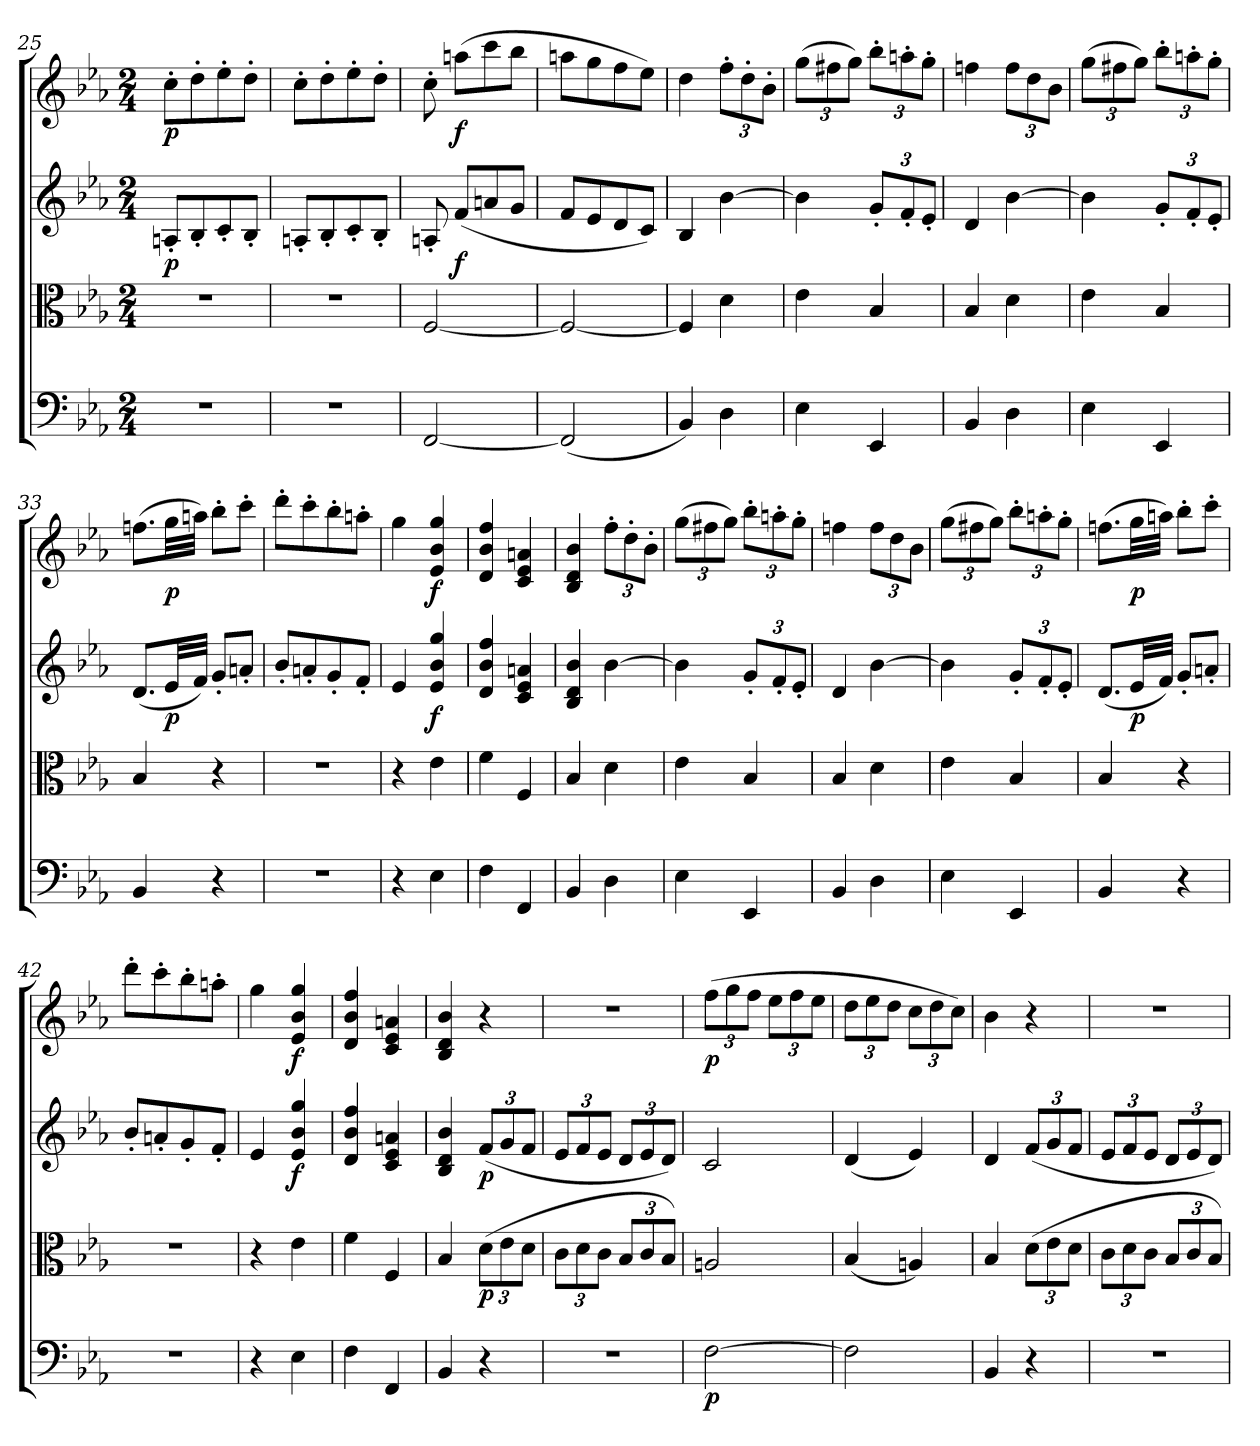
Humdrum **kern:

**kern	**dynam	**kern	**dynam	**kern	**dynam	**kern	**dynam
*part4	*part4	*part3	*part3	*part2	*part2	*part1	*part1
*staff4	*staff4	*staff3	*staff3	*staff2	*staff2	*staff1	*staff1
*clefF4	*	*clefC3	*	*clefG2	*	*clefG2	*
*k[b-e-a-]	*	*k[b-e-a-]	*	*k[b-e-a-]	*	*k[b-e-a-]	*
*E-:	*	*E-:	*	*E-:	*	*E-:	*
*M2/4	*	*M2/4	*	*M2/4	*	*M2/4	*
=25	=25	=25	=25	=25	=25	=25	=25
2r	.	2r	.	8An'/L	p	8cc'\L	p
.	.	.	.	8B-'/	.	8dd'\	.
.	.	.	.	8c'/	.	8ee-'\	.
.	.	.	.	8B-'/J	.	8dd'\J	.
=26	=26	=26	=26	=26	=26	=26	=26
2r	.	2r	.	8An'/L	.	8cc'\L	.
.	.	.	.	8B-'/	.	8dd'\	.
.	.	.	.	8c'/	.	8ee-'\	.
.	.	.	.	8B-'/J	.	8dd'\J	.
=27	=27	=27	=27	=27	=27	=27	=27
[2FF/	.	[2F/	.	8An'/	.	8cc'\	.
.	.	.	.	(8f/L	f	(8aan\L	f
.	.	.	.	8an/	.	8ccc\	.
.	.	.	.	8g/J	.	8bb-\J	.
=28	=28	=28	=28	=28	=28	=28	=28
(2FF/]	.	2F/_	.	8f/L	.	8aan\L	.
.	.	.	.	8e-/	.	8gg\	.
.	.	.	.	8d/	.	8ff\	.
.	.	.	.	8c/J)	.	8ee-\J)	.
=29	=29	=29	=29	=29	=29	=29	=29
4BB-/)	.	4F/]	.	4B-/	.	4dd\	.
4D\	.	4d\	.	[4b-\	.	12ff'\L	.
.	.	.	.	.	.	12dd'\	.
.	.	.	.	.	.	12b-'\J	.
=30	=30	=30	=30	=30	=30	=30	=30
4E-\	.	4e-\	.	4b-\]	.	(12gg\L	.
.	.	.	.	.	.	12ff#X\	.
.	.	.	.	.	.	12gg\J)	.
4EE-/	.	4B-/	.	12g'/L	.	12bb-'\L	.
.	.	.	.	12f'/	.	12aan'\	.
.	.	.	.	12e-'/J	.	12gg'\J	.
=31	=31	=31	=31	=31	=31	=31	=31
4BB-/	.	4B-/	.	4d/	.	4ffn\	.
4D\	.	4d\	.	[4b-\	.	12ff\L	.
.	.	.	.	.	.	12dd\	.
.	.	.	.	.	.	12b-\J	.
=32	=32	=32	=32	=32	=32	=32	=32
4E-\	.	4e-\	.	4b-\]	.	(12gg\L	.
.	.	.	.	.	.	12ff#X\	.
.	.	.	.	.	.	12gg\J)	.
4EE-/	.	4B-/	.	12g'/L	.	12bb-'\L	.
.	.	.	.	12f'/	.	12aan'\	.
.	.	.	.	12e-'/J	.	12gg'\J	.
=33	=33	=33	=33	=33	=33	=33	=33
4BB-/	.	4B-/	.	(8.d/L	.	(8.ffn\L	.
.	.	.	.	32e-/LL	p	32gg\LL	p
.	.	.	.	32f/JJJ)	.	32aan\JJJ)	.
4r	.	4r	.	8g'/L	.	8bb-'\L	.
.	.	.	.	8an'/J	.	8ccc'\J	.
=34	=34	=34	=34	=34	=34	=34	=34
2r	.	2r	.	8b-'/L	.	8ddd'\L	.
.	.	.	.	8an'/	.	8ccc'\	.
.	.	.	.	8g'/	.	8bb-'\	.
.	.	.	.	8f'/J	.	8aan'\J	.
=35	=35	=35	=35	=35	=35	=35	=35
4r	.	4r	.	4e-/	.	4gg\	.
4E-\	.	4e-\	.	4e-/ 4b-/ 4gg/	f	4e-/ 4b-/ 4gg/	f
=36	=36	=36	=36	=36	=36	=36	=36
4F\	.	4f\	.	4d/ 4b-/ 4ff/	.	4d/ 4b-/ 4ff/	.
4FF/	.	4F/	.	4c/ 4e-/ 4an/	.	4c/ 4e-/ 4an/	.
=37	=37	=37	=37	=37	=37	=37	=37
4BB-/	.	4B-/	.	4B-/ 4d/ 4b-/	.	4B-/ 4d/ 4b-/	.
4D\	.	4d\	.	[4b-\	.	12ff'\L	.
.	.	.	.	.	.	12dd'\	.
.	.	.	.	.	.	12b-'\J	.
=38	=38	=38	=38	=38	=38	=38	=38
4E-\	.	4e-\	.	4b-\]	.	(12gg\L	.
.	.	.	.	.	.	12ff#X\	.
.	.	.	.	.	.	12gg\J)	.
4EE-/	.	4B-/	.	12g'/L	.	12bb-'\L	.
.	.	.	.	12f'/	.	12aan'\	.
.	.	.	.	12e-'/J	.	12gg'\J	.
=39	=39	=39	=39	=39	=39	=39	=39
4BB-/	.	4B-/	.	4d/	.	4ffn\	.
4D\	.	4d\	.	[4b-\	.	12ff\L	.
.	.	.	.	.	.	12dd\	.
.	.	.	.	.	.	12b-\J	.
=40	=40	=40	=40	=40	=40	=40	=40
4E-\	.	4e-\	.	4b-\]	.	(12gg\L	.
.	.	.	.	.	.	12ff#X\	.
.	.	.	.	.	.	12gg\J)	.
4EE-/	.	4B-/	.	12g'/L	.	12bb-'\L	.
.	.	.	.	12f'/	.	12aan'\	.
.	.	.	.	12e-'/J	.	12gg'\J	.
=41	=41	=41	=41	=41	=41	=41	=41
4BB-/	.	4B-/	.	(8.d/L	.	(8.ffn\L	.
.	.	.	.	32e-/LL	p	32gg\LL	p
.	.	.	.	32f/JJJ)	.	32aan\JJJ)	.
4r	.	4r	.	8g'/L	.	8bb-'\L	.
.	.	.	.	8an'/J	.	8ccc'\J	.
=42	=42	=42	=42	=42	=42	=42	=42
2r	.	2r	.	8b-'/L	.	8ddd'\L	.
.	.	.	.	8an'/	.	8ccc'\	.
.	.	.	.	8g'/	.	8bb-'\	.
.	.	.	.	8f'/J	.	8aan'\J	.
=43	=43	=43	=43	=43	=43	=43	=43
4r	.	4r	.	4e-/	.	4gg\	.
4E-\	.	4e-\	.	4e-/ 4b-/ 4gg/	f	4e-/ 4b-/ 4gg/	f
=44	=44	=44	=44	=44	=44	=44	=44
4F\	.	4f\	.	4d/ 4b-/ 4ff/	.	4d/ 4b-/ 4ff/	.
4FF/	.	4F/	.	4c/ 4e-/ 4an/	.	4c/ 4e-/ 4an/	.
=45	=45	=45	=45	=45	=45	=45	=45
4BB-/	.	4B-/	.	4B-/ 4d/ 4b-/	.	4B-/ 4d/ 4b-/	.
4r	.	(12d\L	p	(12f/L	p	4r	.
.	.	12e-\	.	12g/	.	.	.
.	.	12d\J	.	12f/J	.	.	.
=46	=46	=46	=46	=46	=46	=46	=46
2r	.	12c\L	.	12e-/L	.	2r	.
.	.	12d\	.	12f/	.	.	.
.	.	12c\J	.	12e-/J	.	.	.
.	.	12B-/L	.	12d/L	.	.	.
.	.	12c/	.	12e-/	.	.	.
.	.	12B-/J)	.	12d/J)	.	.	.
=47	=47	=47	=47	=47	=47	=47	=47
[2F\	p	2An/	.	2c/	.	(12ff\L	p
.	.	.	.	.	.	12gg\	.
.	.	.	.	.	.	12ff\J	.
.	.	.	.	.	.	12ee-\L	.
.	.	.	.	.	.	12ff\	.
.	.	.	.	.	.	12ee-\J	.
=48	=48	=48	=48	=48	=48	=48	=48
2F\]	.	(4B-/	.	(4d/	.	12dd\L	.
.	.	.	.	.	.	12ee-\	.
.	.	.	.	.	.	12dd\J	.
.	.	4An/)	.	4e-/)	.	12cc\L	.
.	.	.	.	.	.	12dd\	.
.	.	.	.	.	.	12cc\J)	.
=49	=49	=49	=49	=49	=49	=49	=49
4BB-/	.	4B-/	.	4d/	.	4b-\	.
4r	.	(12d\L	.	(12f/L	.	4r	.
.	.	12e-\	.	12g/	.	.	.
.	.	12d\J	.	12f/J	.	.	.
=50	=50	=50	=50	=50	=50	=50	=50
2r	.	12c\L	.	12e-/L	.	2r	.
.	.	12d\	.	12f/	.	.	.
.	.	12c\J	.	12e-/J	.	.	.
.	.	12B-/L	.	12d/L	.	.	.
.	.	12c/	.	12e-/	.	.	.
.	.	12B-/J)	.	12d/J)	.	.	.
=	=	=	=	=	=	=	=
*-	*-	*-	*-	*-	*-	*-	*-
